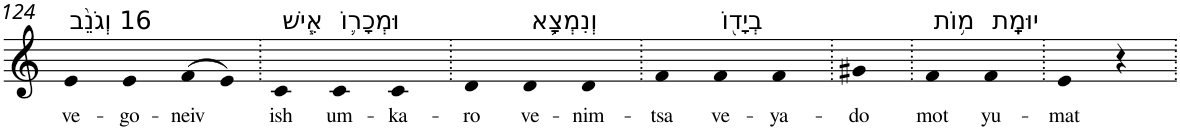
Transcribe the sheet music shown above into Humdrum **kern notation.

**kern	**text
*part1	*part1
*staff1	*staff1
*I"Piano	*
*I'Pno	*
!!LO:PB:g=z
*clefG2	*
*k[]	*
=124	=124
!LO:TX:a:t=16 וְגֹנֵ֨ב	!
!	!LO:LY:b
4e	ve-
!	!LO:LY:b
4e	-go-
!	!LO:LY:b
(>8f	-neiv
8e)	.
=125.	=125.
!LO:TX:a:t=אִ֧ישׁ	!
!	!LO:LY:b
4c	ish
!LO:TX:a:t=וּמְכָר֛וֹ	!
!	!LO:LY:b
4c	um-
!	!LO:LY:b
4c	-ka-
=126.	=126.
!	!LO:LY:b
4d	-ro
!LO:TX:a:t=וְנִמְצָ֥א	!
!	!LO:LY:b
4d	ve-
!	!LO:LY:b
4d	-nim-
=127.	=127.
!	!LO:LY:b
4f	-tsa
!LO:TX:a:t=בְיָד֖וֹ	!
!	!LO:LY:b
4f	ve-
!	!LO:LY:b
4f	-ya-
=128.	=128.
!	!LO:LY:b
4g#X	-do
=129.	=129.
!LO:TX:a:t=מ֥וֹת	!
!	!LO:LY:b
4f	mot
!LO:TX:a:t=יוּמָֽת	!
!	!LO:LY:b
4f	yu-
=130.	=130.
!	!LO:LY:b
4e	-mat
4r	.
=.	=.
*-	*-
